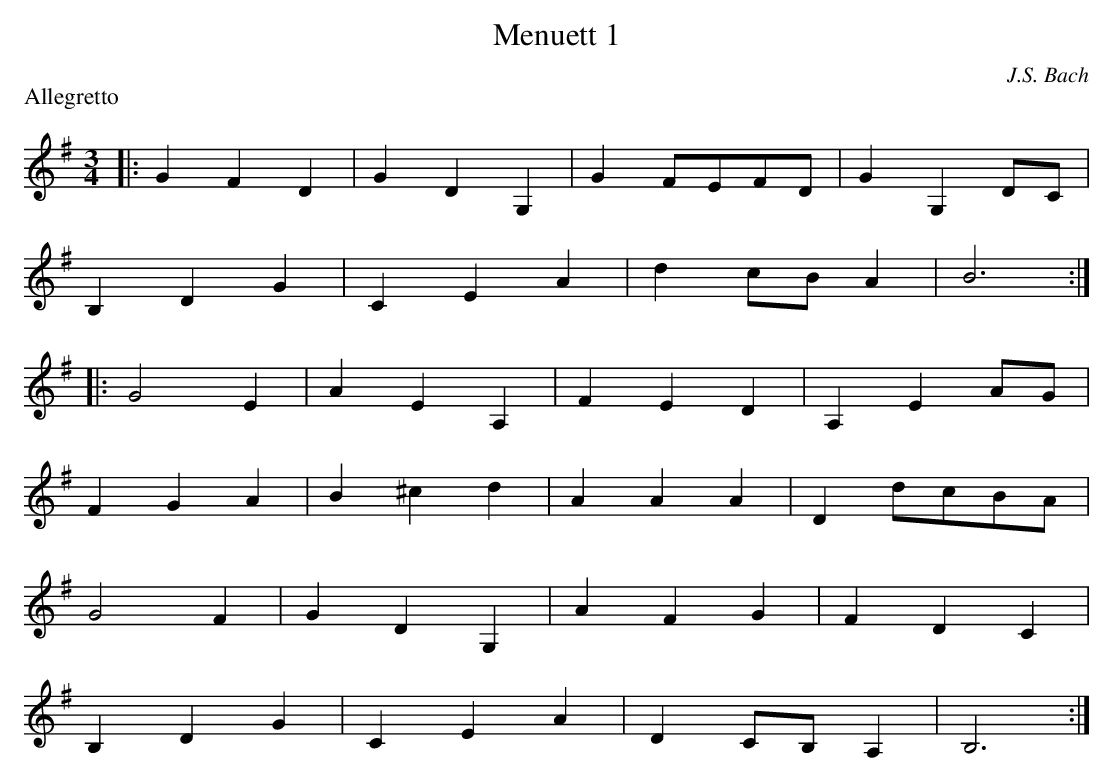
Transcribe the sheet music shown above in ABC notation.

X:1
T: Menuett 1
C: J.S. Bach
C:
P: Allegretto
M: 3/4
L: 1/8
K: G
V: 2
|: G2F2D2 | G2D2G,2 | G2FEFD | G2G,2DC |
B,2D2G2 | C2E2A2 | d2cBA2 | B6 :|
|: G4E2 | A2E2A,2 | F2E2D2 | A,2E2AG |
F2G2A2 | B2^c2d2 | A2A2A2 | D2dcBA |
G4F2 | G2D2G,2 | A2F2G2 | F2D2C2 |
B,2D2G2 | C2E2A2 | D2CB,A,2 | B,6 :|
